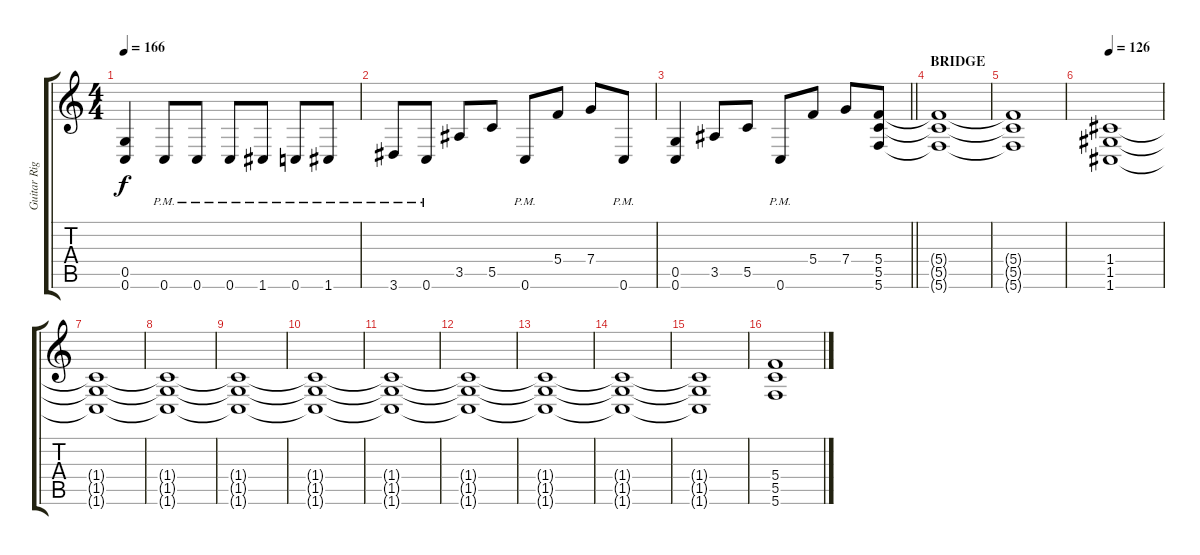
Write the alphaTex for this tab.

\track ("Guitar Right" "Guitar Rig") {instrument distortionguitar}
\staff {score tabs}
\tuning (D4 A3 F3 C3 G2 C2) {hide}
\ts (4 4)
\tempo 166
\clef g2
\ks c
(0.5 0.6).4{dy f} 0.6{pm}.8 0.6{pm}.8 0.6{pm}.8 1.6{pm}.8 0.6{pm}.8 1.6{pm}.8 |
3.6{pm}.8 0.6{pm}.8 3.5.8 5.5.8 0.6{pm}.8 5.4.8 7.4.8 0.6{pm}.8 |
\barLineRight lightlight
(0.5 0.6).4 3.5.8 5.5.8 0.6{pm}.8 5.4.8 7.4.8 (5.4 5.5 5.6).8 |
\section ("" "BRIDGE")
(5.4{t} 5.5{t} 5.6{t}).1 |
(5.4{t} 5.5{t} 5.6{t}).1 |
\tempo 126
(1.4 1.5 1.6).1 |
(1.4{t} 1.5{t} 1.6{t}).1 |
(1.4{t} 1.5{t} 1.6{t}).1 |
(1.4{t} 1.5{t} 1.6{t}).1 |
(1.4{t} 1.5{t} 1.6{t}).1 |
(1.4{t} 1.5{t} 1.6{t}).1 |
(1.4{t} 1.5{t} 1.6{t}).1 |
(1.4{t} 1.5{t} 1.6{t}).1 |
(1.4{t} 1.5{t} 1.6{t}).1 |
(1.4{t} 1.5{t} 1.6{t}).1 |
(5.4 5.5 5.6).1
